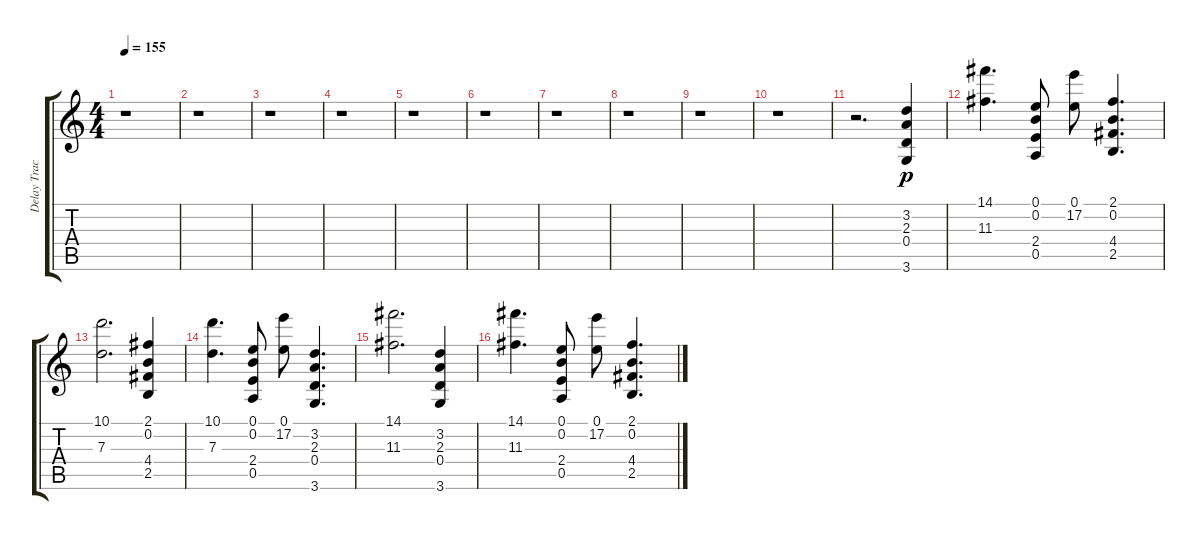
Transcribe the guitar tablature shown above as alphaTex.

\track ("Delay Track (ignore)" "Delay Trac") {instrument electricguitarjazz}
\staff {score tabs}
\tuning (E4 B3 G3 D3 A2 E2) {hide}
\ts (4 4)
\tempo 155
\clef g2
\ks c
r.1{dy p} |
r.1 |
r.1 |
r.1 |
r.1 |
r.1 |
r.1 |
r.1 |
r.1 |
r.1 |
r.2{d} (3.2 2.3 0.4 3.6).4 |
(14.1 11.3).4{d} (0.1 0.2 2.4 0.5).8 (0.1 17.2).8 (2.1 0.2 4.4 2.5).4{d} |
(10.1 7.3).2{d} (2.1 0.2 4.4 2.5).4 |
(10.1 7.3).4{d} (0.1 0.2 2.4 0.5).8 (0.1 17.2).8 (3.2 2.3 0.4 3.6).4{d} |
(14.1 11.3).2{d} (3.2 2.3 0.4 3.6).4 |
(14.1 11.3).4{d} (0.1 0.2 2.4 0.5).8 (0.1 17.2).8 (2.1 0.2 4.4 2.5).4{d}
